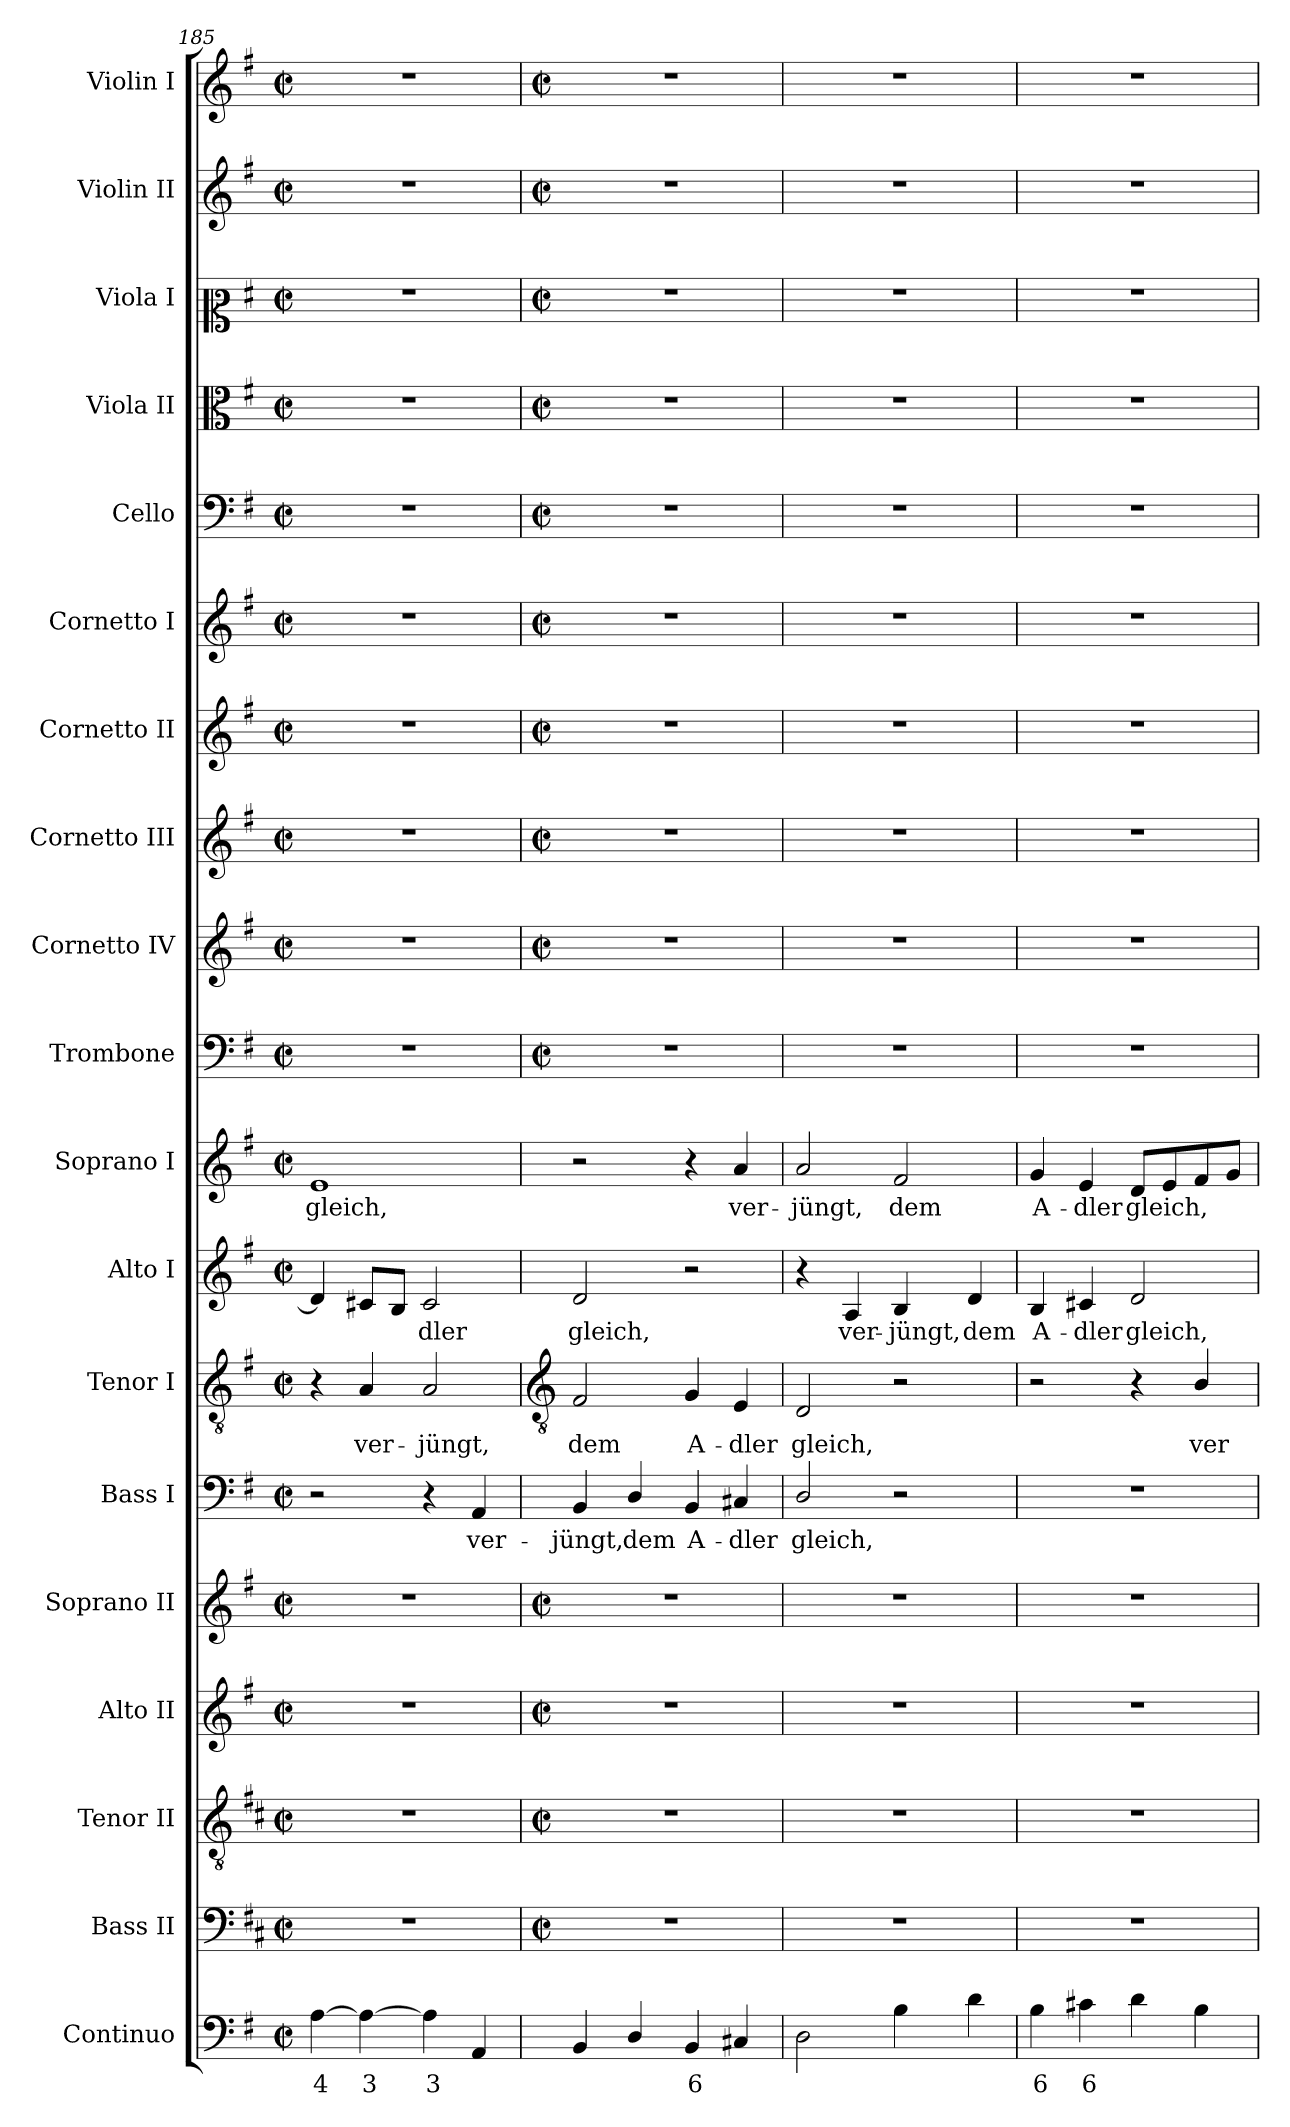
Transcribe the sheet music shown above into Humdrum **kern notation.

**kern	**text	**kern	**kern	**kern	**kern	**kern	**text	**kern	**text	**kern	**text	**kern	**text	**kern	**kern	**kern	**kern	**kern	**kern	**kern	**kern	**kern	**kern
*part19	*part19	*part18	*part17	*part16	*part15	*part14	*part14	*part13	*part13	*part12	*part12	*part11	*part11	*part10	*part9	*part8	*part7	*part6	*part5	*part4	*part3	*part2	*part1
*staff19	*staff19	*staff18	*staff17	*staff16	*staff15	*staff14	*staff14	*staff13	*staff13	*staff12	*staff12	*staff11	*staff11	*staff10	*staff9	*staff8	*staff7	*staff6	*staff5	*staff4	*staff3	*staff2	*staff1
*I"Continuo	*	*I"Bass II	*I"Tenor II	*I"Alto II	*I"Soprano II	*I"Bass I	*	*I"Tenor I	*	*I"Alto I	*	*I"Soprano I	*	*I"Trombone	*I"Cornetto IV	*I"Cornetto III	*I"Cornetto II	*I"Cornetto I	*I"Cello	*I"Viola II	*I"Viola I	*I"Violin II	*I"Violin I
*	*	*I'B II	*I'T II	*I'A II	*I'S II	*I'B I	*	*I'T I	*	*I'A I	*	*I'S I	*	*I'Tb	*I'Cn IV	*I'Cn III	*I'Cn II	*I'Cn I	*	*I'Vl II	*I'Vl I	*I'Vn II	*I'Vn I
*clefF4	*	*clefF4	*clefGv2	*clefG2	*clefG2	*clefF4	*	*clefGv2	*	*clefG2	*	*clefG2	*	*clefF4	*clefG2	*clefG2	*clefG2	*clefG2	*clefF4	*clefC3	*clefC2	*clefG2	*clefG2
*	*	*ITrd4c7	*ITrd4c7	*	*	*	*	*	*	*	*	*	*	*	*	*	*	*	*	*	*	*	*
*k[f#]	*	*k[f#]	*k[f#]	*k[f#]	*k[f#]	*k[f#]	*	*k[f#]	*	*k[f#]	*	*k[f#]	*	*k[f#]	*k[f#]	*k[f#]	*k[f#]	*k[f#]	*k[f#]	*k[f#]	*k[f#]	*k[f#]	*k[f#]
*G:	*	*G:	*G:	*G:	*G:	*G:	*	*G:	*	*G:	*	*G:	*	*G:	*G:	*G:	*G:	*G:	*G:	*G:	*G:	*G:	*G:
*M2/2	*	*M2/2	*M2/2	*M2/2	*M2/2	*M2/2	*	*M2/2	*	*M2/2	*	*M2/2	*	*M2/2	*M2/2	*M2/2	*M2/2	*M2/2	*M2/2	*M2/2	*M2/2	*M2/2	*M2/2
*met(c|)	*	*met(c|)	*met(c|)	*met(c|)	*met(c|)	*met(c|)	*	*met(c|)	*	*met(c|)	*	*met(c|)	*	*met(c|)	*met(c|)	*met(c|)	*met(c|)	*met(c|)	*met(c|)	*met(c|)	*met(c|)	*met(c|)	*met(c|)
=185	=185	=185	=185	=185	=185	=185	=185	=185	=185	=185	=185	=185	=185	=185	=185	=185	=185	=185	=185	=185	=185	=185	=185
!	!LO:LY:b	!	!	!	!	!	!	!	!	!	!	!	!LO:LY:b	!	!	!	!	!	!	!	!	!	!
[4A	4	1r	1r	1r	1r	2r	.	4r	.	4d]	.	1e	gleich,	1r	1r	1r	1r	1r	1r	1r	1r	1r	1r
!	!LO:LY:b	!	!	!	!	!	!	!	!LO:LY:b	!	!	!	!	!	!	!	!	!	!	!	!	!	!
4A_	3	.	.	.	.	.	.	4A	ver-	8c#XL	.	.	.	.	.	.	.	.	.	.	.	.	.
.	.	.	.	.	.	.	.	.	.	8BJ	.	.	.	.	.	.	.	.	.	.	.	.	.
!	!LO:LY:b	!	!	!	!	!	!	!	!LO:LY:b	!	!LO:LY:b	!	!	!	!	!	!	!	!	!	!	!	!
4A]	3	.	.	.	.	4r	.	2A	-jüngt,	2c#	dler	.	.	.	.	.	.	.	.	.	.	.	.
!	!	!	!	!	!	!	!LO:LY:b	!	!	!	!	!	!	!	!	!	!	!	!	!	!	!	!
4AA	.	.	.	.	.	4AA	ver-	.	.	.	.	.	.	.	.	.	.	.	.	.	.	.	.
!!LO:LB:g=z
=186	=186	=186	=186	=186	=186	=186	=186	=186	=186	=186	=186	=186	=186	=186	=186	=186	=186	=186	=186	=186	=186	=186	=186
*	*	*	*	*	*	*	*	*clefGv2	*	*	*	*	*	*	*	*	*	*	*	*	*	*	*
*	*	*M2/2	*M2/2	*M2/2	*M2/2	*	*	*	*	*	*	*	*	*M2/2	*M2/2	*M2/2	*M2/2	*M2/2	*M2/2	*M2/2	*M2/2	*M2/2	*M2/2
*	*	*met(c|)	*met(c|)	*met(c|)	*met(c|)	*	*	*	*	*	*	*	*	*met(c|)	*met(c|)	*met(c|)	*met(c|)	*met(c|)	*met(c|)	*met(c|)	*met(c|)	*met(c|)	*met(c|)
!	!	!	!	!	!	!	!LO:LY:b	!	!LO:LY:b	!	!LO:LY:b	!	!	!	!	!	!	!	!	!	!	!	!
4BB	.	1r	1r	1r	1r	4BB	-jüngt,	2F#	dem	2d	gleich,	2r	.	1r	1r	1r	1r	1r	1r	1r	1r	1r	1r
!	!	!	!	!	!	!	!LO:LY:b	!	!	!	!	!	!	!	!	!	!	!	!	!	!	!	!
4D/	.	.	.	.	.	4D/	dem	.	.	.	.	.	.	.	.	.	.	.	.	.	.	.	.
!	!LO:LY:b	!	!	!	!	!	!LO:LY:b	!	!LO:LY:b	!	!	!	!	!	!	!	!	!	!	!	!	!	!
4BB	6	.	.	.	.	4BB	A-	4G	A-	2r	.	4r	.	.	.	.	.	.	.	.	.	.	.
!	!	!	!	!	!	!	!LO:LY:b	!	!LO:LY:b	!	!	!	!LO:LY:b	!	!	!	!	!	!	!	!	!	!
4C#X	.	.	.	.	.	4C#X	-dler	4E	-dler	.	.	4a	ver-	.	.	.	.	.	.	.	.	.	.
=187	=187	=187	=187	=187	=187	=187	=187	=187	=187	=187	=187	=187	=187	=187	=187	=187	=187	=187	=187	=187	=187	=187	=187
!	!	!	!	!	!	!	!LO:LY:b	!	!LO:LY:b	!	!	!	!LO:LY:b	!	!	!	!	!	!	!	!	!	!
2D	.	1r	1r	1r	1r	2D/	gleich,	2D	gleich,	4r	.	2a	-jüngt,	1r	1r	1r	1r	1r	1r	1r	1r	1r	1r
!	!	!	!	!	!	!	!	!	!	!	!LO:LY:b	!	!	!	!	!	!	!	!	!	!	!	!
.	.	.	.	.	.	.	.	.	.	4A	ver-	.	.	.	.	.	.	.	.	.	.	.	.
!	!	!	!	!	!	!	!	!	!	!	!LO:LY:b	!	!LO:LY:b	!	!	!	!	!	!	!	!	!	!
4B	.	.	.	.	.	2r	.	2r	.	4B	-jüngt,	2f#	dem	.	.	.	.	.	.	.	.	.	.
!	!	!	!	!	!	!	!	!	!	!	!LO:LY:b	!	!	!	!	!	!	!	!	!	!	!	!
4d	.	.	.	.	.	.	.	.	.	4d	dem	.	.	.	.	.	.	.	.	.	.	.	.
=188	=188	=188	=188	=188	=188	=188	=188	=188	=188	=188	=188	=188	=188	=188	=188	=188	=188	=188	=188	=188	=188	=188	=188
!	!LO:LY:b	!	!	!	!	!	!	!	!	!	!LO:LY:b	!	!LO:LY:b	!	!	!	!	!	!	!	!	!	!
4B	6	1r	1r	1r	1r	1r	.	2r	.	4B	A-	4g	A-	1r	1r	1r	1r	1r	1r	1r	1r	1r	1r
!	!LO:LY:b	!	!	!	!	!	!	!	!	!	!LO:LY:b	!	!LO:LY:b	!	!	!	!	!	!	!	!	!	!
4c#X	6	.	.	.	.	.	.	.	.	4c#X	-dler	4e	-dler	.	.	.	.	.	.	.	.	.	.
!	!	!	!	!	!	!	!	!	!	!	!LO:LY:b	!	!LO:LY:b	!	!	!	!	!	!	!	!	!	!
4d	.	.	.	.	.	.	.	4r	.	2d	gleich,	8dL	gleich,	.	.	.	.	.	.	.	.	.	.
.	.	.	.	.	.	.	.	.	.	.	.	8e	.	.	.	.	.	.	.	.	.	.	.
!	!	!	!	!	!	!	!	!	!LO:LY:b	!	!	!	!	!	!	!	!	!	!	!	!	!	!
4B	.	.	.	.	.	.	.	4B/	ver-	.	.	8f#	.	.	.	.	.	.	.	.	.	.	.
.	.	.	.	.	.	.	.	.	.	.	.	8gJ	.	.	.	.	.	.	.	.	.	.	.
=	=	=	=	=	=	=	=	=	=	=	=	=	=	=	=	=	=	=	=	=	=	=	=
*-	*-	*-	*-	*-	*-	*-	*-	*-	*-	*-	*-	*-	*-	*-	*-	*-	*-	*-	*-	*-	*-	*-	*-
